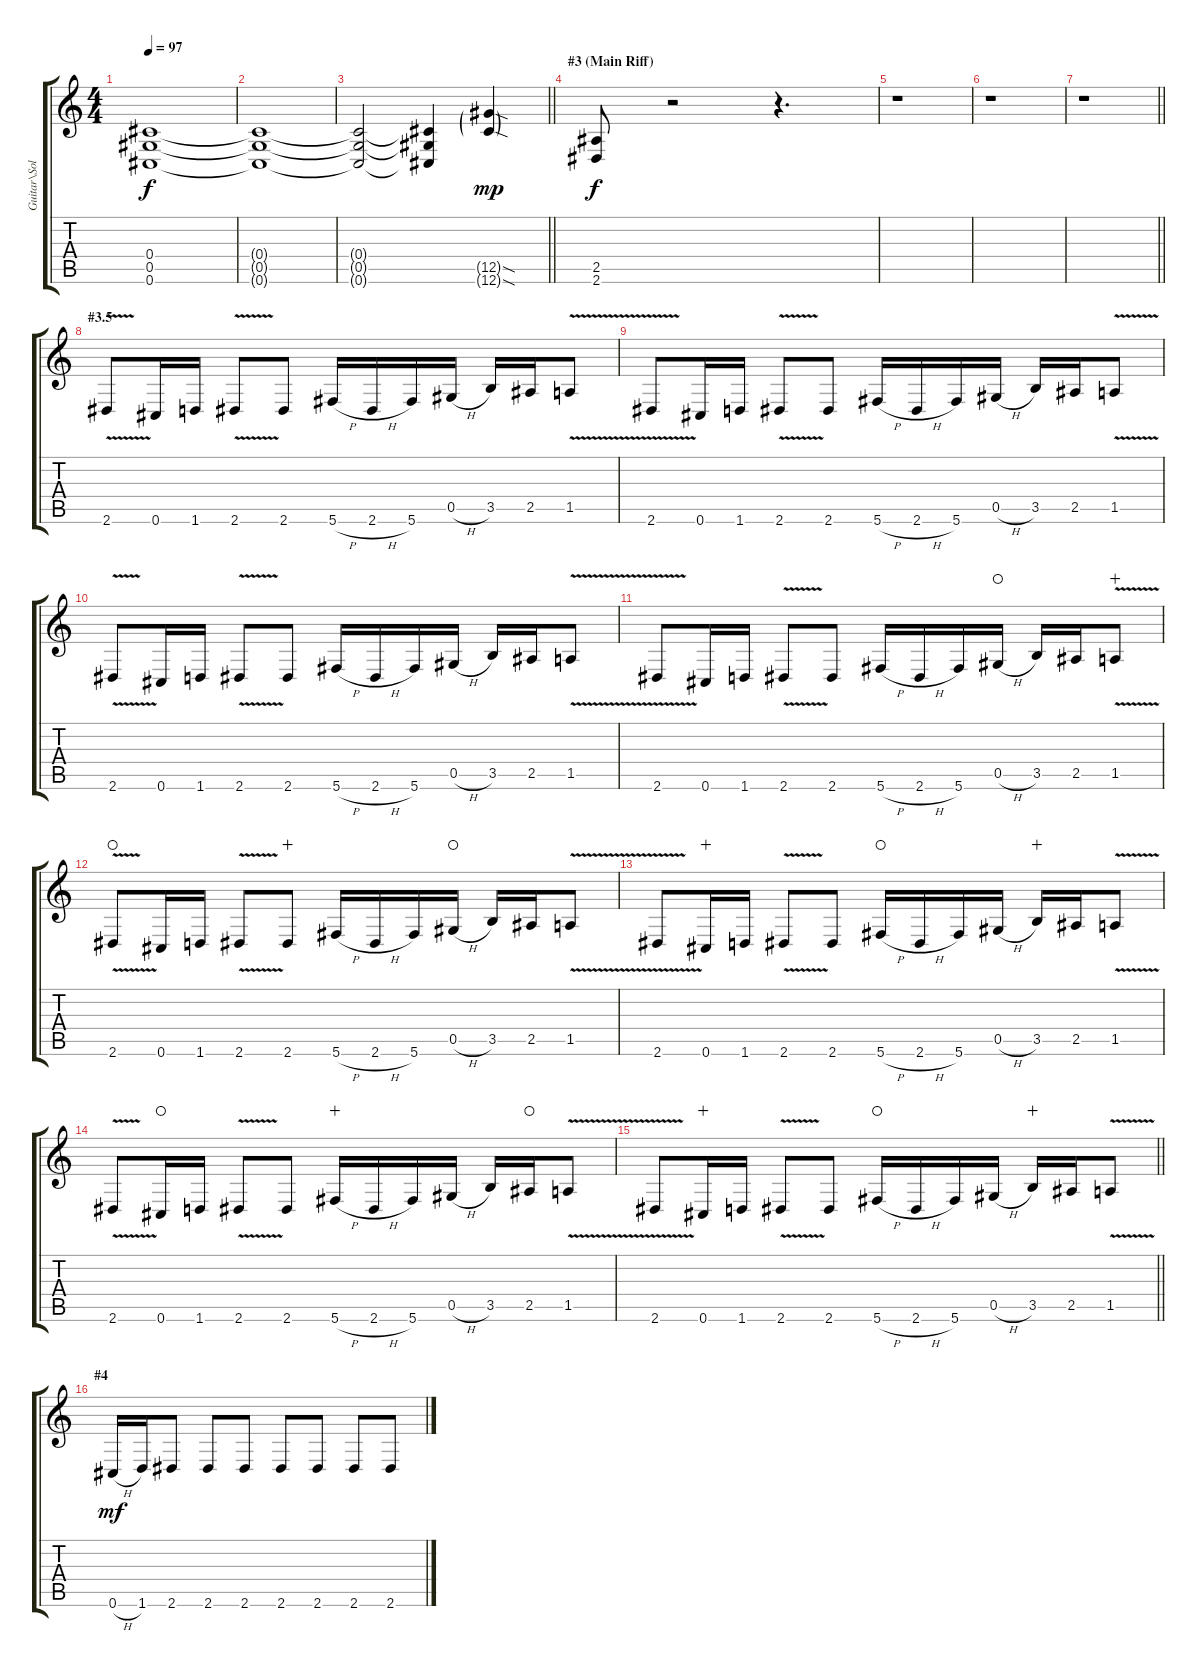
\track ("Guitar\\Solo" "Guitar\\Sol") {instrument distortionguitar}
\staff {score tabs}
\tuning (Eb4 Bb3 Gb3 Db3 Ab2 Db2) {hide}
\ts (4 4)
\tempo 97
\clef g2
\ks c
(0.4{t} 0.5{t} 0.6{t}).1{dy f} |
(0.4{t} 0.5{t} 0.6{t}).1 |
\barLineRight lightlight
(0.4{t} 0.5{t} 0.6{t}).2 (0.4{t} 0.5{t} 0.6{t}).4 (12.5{sod g} 12.6{sod g}).4{dy mp} |
\section ("" "#3 (Main Riff)")
(2.5 2.6).8{dy f} r.2 r.4{d} |
r.1 |
r.1 |
\barLineRight lightlight
r.1 |
\section ("" "#3.5")
2.6{v}.8 0.6.16 1.6.16 2.6{v}.8 2.6.8 5.6{h}.16 2.6{h}.16 5.6.16 0.5{h}.16 3.5.16 2.5.16 1.5{v}.8 |
2.6{v}.8 0.6.16 1.6.16 2.6{v}.8 2.6.8 5.6{h}.16 2.6{h}.16 5.6.16 0.5{h}.16 3.5.16 2.5.16 1.5{v}.8 |
2.6{v}.8 0.6.16 1.6.16 2.6{v}.8 2.6.8 5.6{h}.16 2.6{h}.16 5.6.16 0.5{h}.16 3.5.16 2.5.16 1.5{v}.8 |
2.6{v}.8 0.6.16 1.6.16 2.6{v}.8 2.6.8 5.6{h}.16 2.6{h}.16 5.6.16 0.5{h}.16{waho} 3.5.16 2.5.16 1.5{v}.8{wahc} |
2.6{v}.8{waho} 0.6.16 1.6.16 2.6{v}.8 2.6.8{wahc} 5.6{h}.16 2.6{h}.16 5.6.16 0.5{h}.16{waho} 3.5.16 2.5.16 1.5{v}.8 |
2.6{v}.8 0.6.16{wahc} 1.6.16 2.6{v}.8 2.6.8 5.6{h}.16{waho} 2.6{h}.16 5.6.16 0.5{h}.16 3.5.16{wahc} 2.5.16 1.5{v}.8 |
2.6{v}.8 0.6.16{waho} 1.6.16 2.6{v}.8 2.6.8 5.6{h}.16{wahc} 2.6{h}.16 5.6.16 0.5{h}.16 3.5.16 2.5.16{waho} 1.5{v}.8 |
\barLineRight lightlight
2.6{v}.8 0.6.16{wahc} 1.6.16 2.6{v}.8 2.6.8 5.6{h}.16{waho} 2.6{h}.16 5.6.16 0.5{h}.16 3.5.16{wahc} 2.5.16 1.5{v}.8 |
\section ("" "#4")
0.6{h}.16{dy mf} 1.6.16 2.6.8 2.6.8 2.6.8 2.6.8 2.6.8 2.6.8 2.6.8
